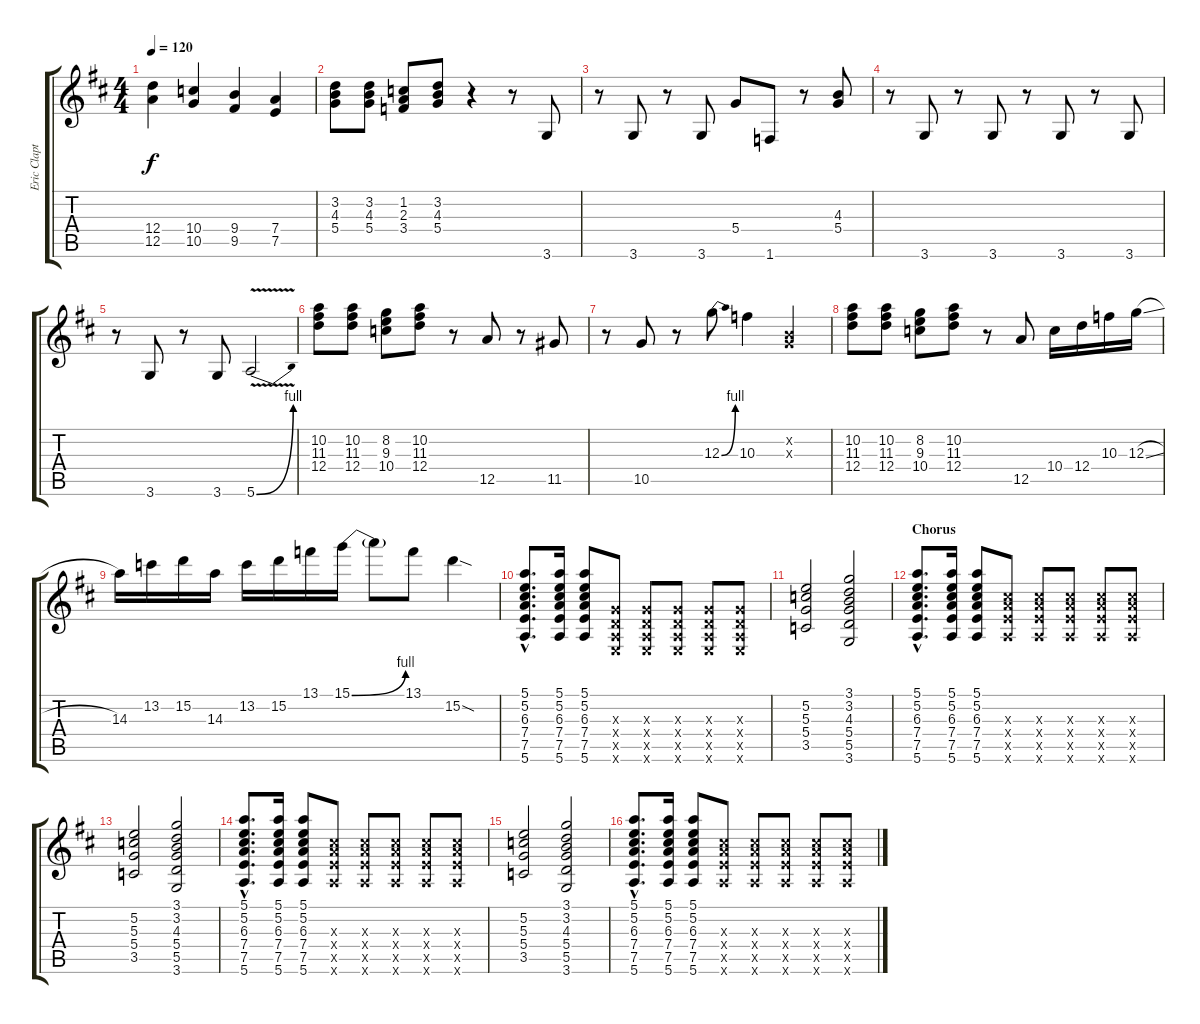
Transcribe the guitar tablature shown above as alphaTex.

\track ("Eric Clapton Guitar" "Eric Clapt") {instrument distortionguitar}
\staff {score tabs}
\tuning (E4 B3 G3 D3 A2 E2) {hide}
\ts (4 4)
\tempo 120
\clef g2
\ks d
(12.4 12.5).4{dy f} (10.4 10.5).4 (9.4 9.5).4 (7.4 7.5).4 |
(3.2 4.3 5.4).8 (3.2 4.3 5.4).8 (1.2 2.3 3.4).8 (3.2 4.3 5.4).8 r.4 r.8 3.6.8 |
r.8 3.6.8 r.8 3.6.8 5.4.8 1.6.8 r.8 (4.3 5.4).8 |
r.8 3.6.8 r.8 3.6.8 r.8 3.6.8 r.8 3.6.8 |
r.8 3.6.8 r.8 3.6.8 5.6{be (bend 0 0 60 4) v}.2 |
(10.2 11.3 12.4).8 (10.2 11.3 12.4).8 (8.2 9.3 10.4).8 (10.2 11.3 12.4).8 r.8 12.5.8 r.8 11.5.8 |
r.8 10.5.8 r.8 12.3{be (bend 0 0 60 4)}.8 10.3.4 (0.2{x} 0.3{x}).4 |
(10.2 11.3 12.4).8 (10.2 11.3 12.4).8 (8.2 9.3 10.4).8 (10.2 11.3 12.4).8 r.8 12.5.8 10.4.16 12.4.16 10.3.16 12.3{sl}.16 |
14.3.16 13.2.16 15.2.16 14.3.16 13.2.16 15.2.16 13.1.16 15.1{be (bend 0 0 60 4)}.16 15.1{t}.8 13.1.8 15.2{sod}.4 |
(5.1{hac} 5.2{hac} 6.3{hac} 7.4{hac} 7.5{hac} 5.6{hac}).8{d} (5.1 5.2 6.3 7.4 7.5 5.6).16 (5.1 5.2 6.3 7.4 7.5 5.6).8 (0.3{x} 0.4{x} 0.5{x} 0.6{x}).8 (0.3{x} 0.4{x} 0.5{x} 0.6{x}).8 (0.3{x} 0.4{x} 0.5{x} 0.6{x}).8 (0.3{x} 0.4{x} 0.5{x} 0.6{x}).8 (0.3{x} 0.4{x} 0.5{x} 0.6{x}).8 |
(5.2 5.3 5.4 3.5).2 (3.1 3.2 4.3 5.4 5.5 3.6).2 |
\section ("" "Chorus")
(5.1{hac} 5.2{hac} 6.3{hac} 7.4{hac} 7.5{hac} 5.6{hac}).8{d} (5.1 5.2 6.3 7.4 7.5 5.6).16 (5.1 5.2 6.3 7.4 7.5 5.6).8 (6.3{x} 7.4{x} 7.5{x} 5.6{x}).8 (6.3{x} 7.4{x} 7.5{x} 5.6{x}).8 (6.3{x} 7.4{x} 7.5{x} 5.6{x}).8 (6.3{x} 7.4{x} 7.5{x} 5.6{x}).8 (6.3{x} 7.4{x} 7.5{x} 5.6{x}).8 |
(5.2 5.3 5.4 3.5).2 (3.1 3.2 4.3 5.4 5.5 3.6).2 |
(5.1{hac} 5.2{hac} 6.3{hac} 7.4{hac} 7.5{hac} 5.6{hac}).8{d} (5.1 5.2 6.3 7.4 7.5 5.6).16 (5.1 5.2 6.3 7.4 7.5 5.6).8 (6.3{x} 7.4{x} 7.5{x} 5.6{x}).8 (6.3{x} 7.4{x} 7.5{x} 5.6{x}).8 (6.3{x} 7.4{x} 7.5{x} 5.6{x}).8 (6.3{x} 7.4{x} 7.5{x} 5.6{x}).8 (6.3{x} 7.4{x} 7.5{x} 5.6{x}).8 |
(5.2 5.3 5.4 3.5).2 (3.1 3.2 4.3 5.4 5.5 3.6).2 |
(5.1{hac} 5.2{hac} 6.3{hac} 7.4{hac} 7.5{hac} 5.6{hac}).8{d} (5.1 5.2 6.3 7.4 7.5 5.6).16 (5.1 5.2 6.3 7.4 7.5 5.6).8 (6.3{x} 7.4{x} 7.5{x} 5.6{x}).8 (6.3{x} 7.4{x} 7.5{x} 5.6{x}).8 (6.3{x} 7.4{x} 7.5{x} 5.6{x}).8 (6.3{x} 7.4{x} 7.5{x} 5.6{x}).8 (6.3{x} 7.4{x} 7.5{x} 5.6{x}).8
